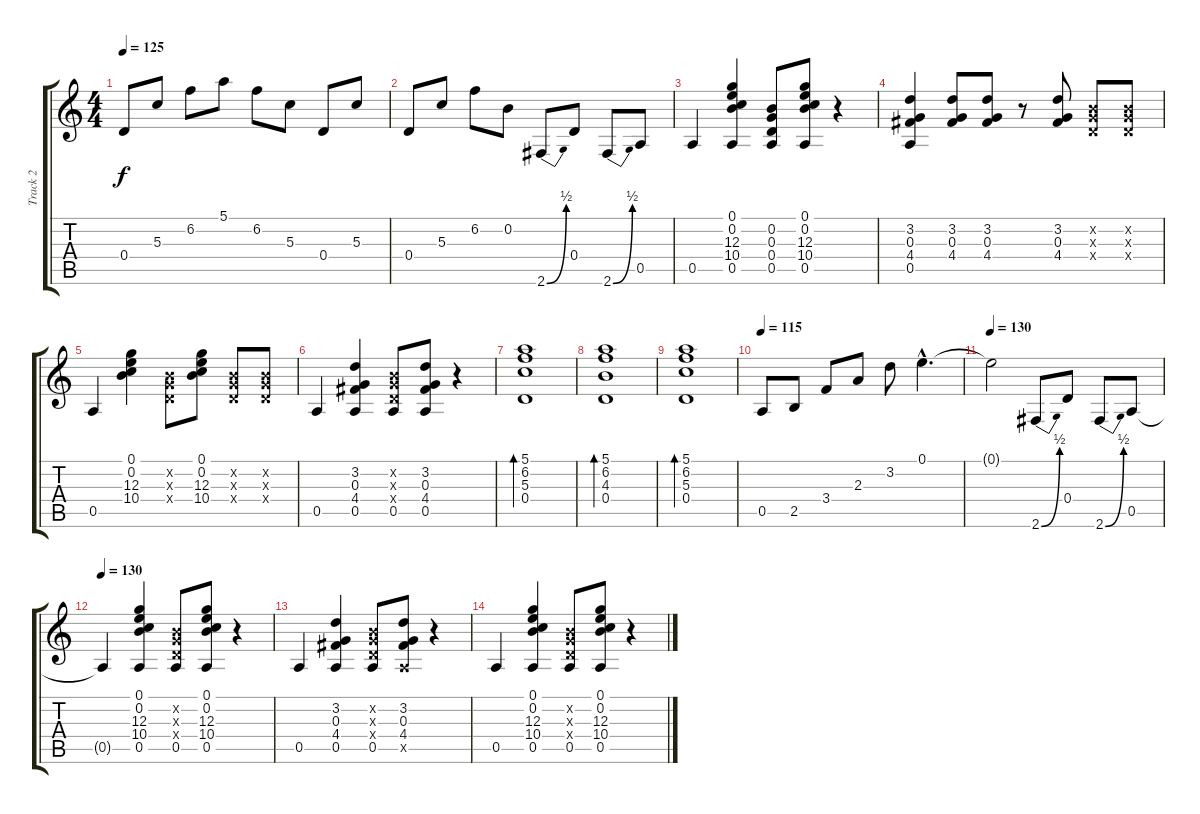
\track ("Track 2" "Track 2") {instrument acousticguitarsteel}
\staff {score tabs}
\tuning (E4 B3 G3 D3 A2 E2) {hide}
\ts (4 4)
\tempo 125
\clef g2
\ks c
0.4.8{dy f} 5.3.8 6.2.8 5.1.8 6.2.8 5.3.8 0.4.8 5.3.8 |
0.4.8 5.3.8 6.2.8 0.2.8 2.6{be (bend 0 0 60 2)}.8 0.4.8 2.6{be (bend 0 0 60 2)}.8 0.5.8 |
0.5.4 (0.1 0.2 12.3 10.4 0.5).4 (0.2 0.3 0.4 0.5).8 (0.1 0.2 12.3 10.4 0.5).8 r.4 |
(3.2 0.3 4.4 0.5).4 (3.2 0.3 4.4).8 (3.2 0.3 4.4).8 r.8 (3.2 0.3 4.4).8 (0.2{x} 0.3{x} 0.4{x}).8 (0.2{x} 0.3{x} 0.4{x}).8 |
0.5.4 (0.1 0.2 12.3 10.4).4 (0.2{x} 0.3{x} 0.4{x}).8 (0.1 0.2 12.3 10.4).8 (0.2{x} 0.3{x} 0.4{x}).8 (0.2{x} 0.3{x} 0.4{x}).8 |
0.5.4 (3.2 0.3 4.4 0.5).4 (0.2{x} 0.3{x} 0.4{x} 0.5).8 (3.2 0.3 4.4 0.5).8 r.4 |
(5.1 6.2 5.3 0.4).1{bd 240} |
(5.1 6.2 4.3 0.4).1{bd 240} |
(5.1 6.2 5.3 0.4).1{bd 240} |
\tempo 115
0.5.8 2.5.8 3.4.8 2.3.8 3.2.8 0.1{hac}.4{d} |
\tempo 130
0.1{t}.2 2.6{be (bend 0 0 60 2)}.8 0.4.8 2.6{be (bend 0 0 60 2)}.8 0.5.8 |
\tempo 130
0.5{t}.4 (0.1 0.2 12.3 10.4 0.5).4 (0.2{x} 0.3{x} 0.4{x} 0.5).8 (0.1 0.2 12.3 10.4 0.5).8 r.4 |
0.5.4 (3.2 0.3 4.4 0.5).4 (0.2{x} 0.3{x} 0.4{x} 0.5).8 (3.2 0.3 4.4 0.5{x}).8 r.4 |
0.5.4 (0.1 0.2 12.3 10.4 0.5).4 (0.2{x} 0.3{x} 0.4{x} 0.5).8 (0.1 0.2 12.3 10.4 0.5).8 r.4
